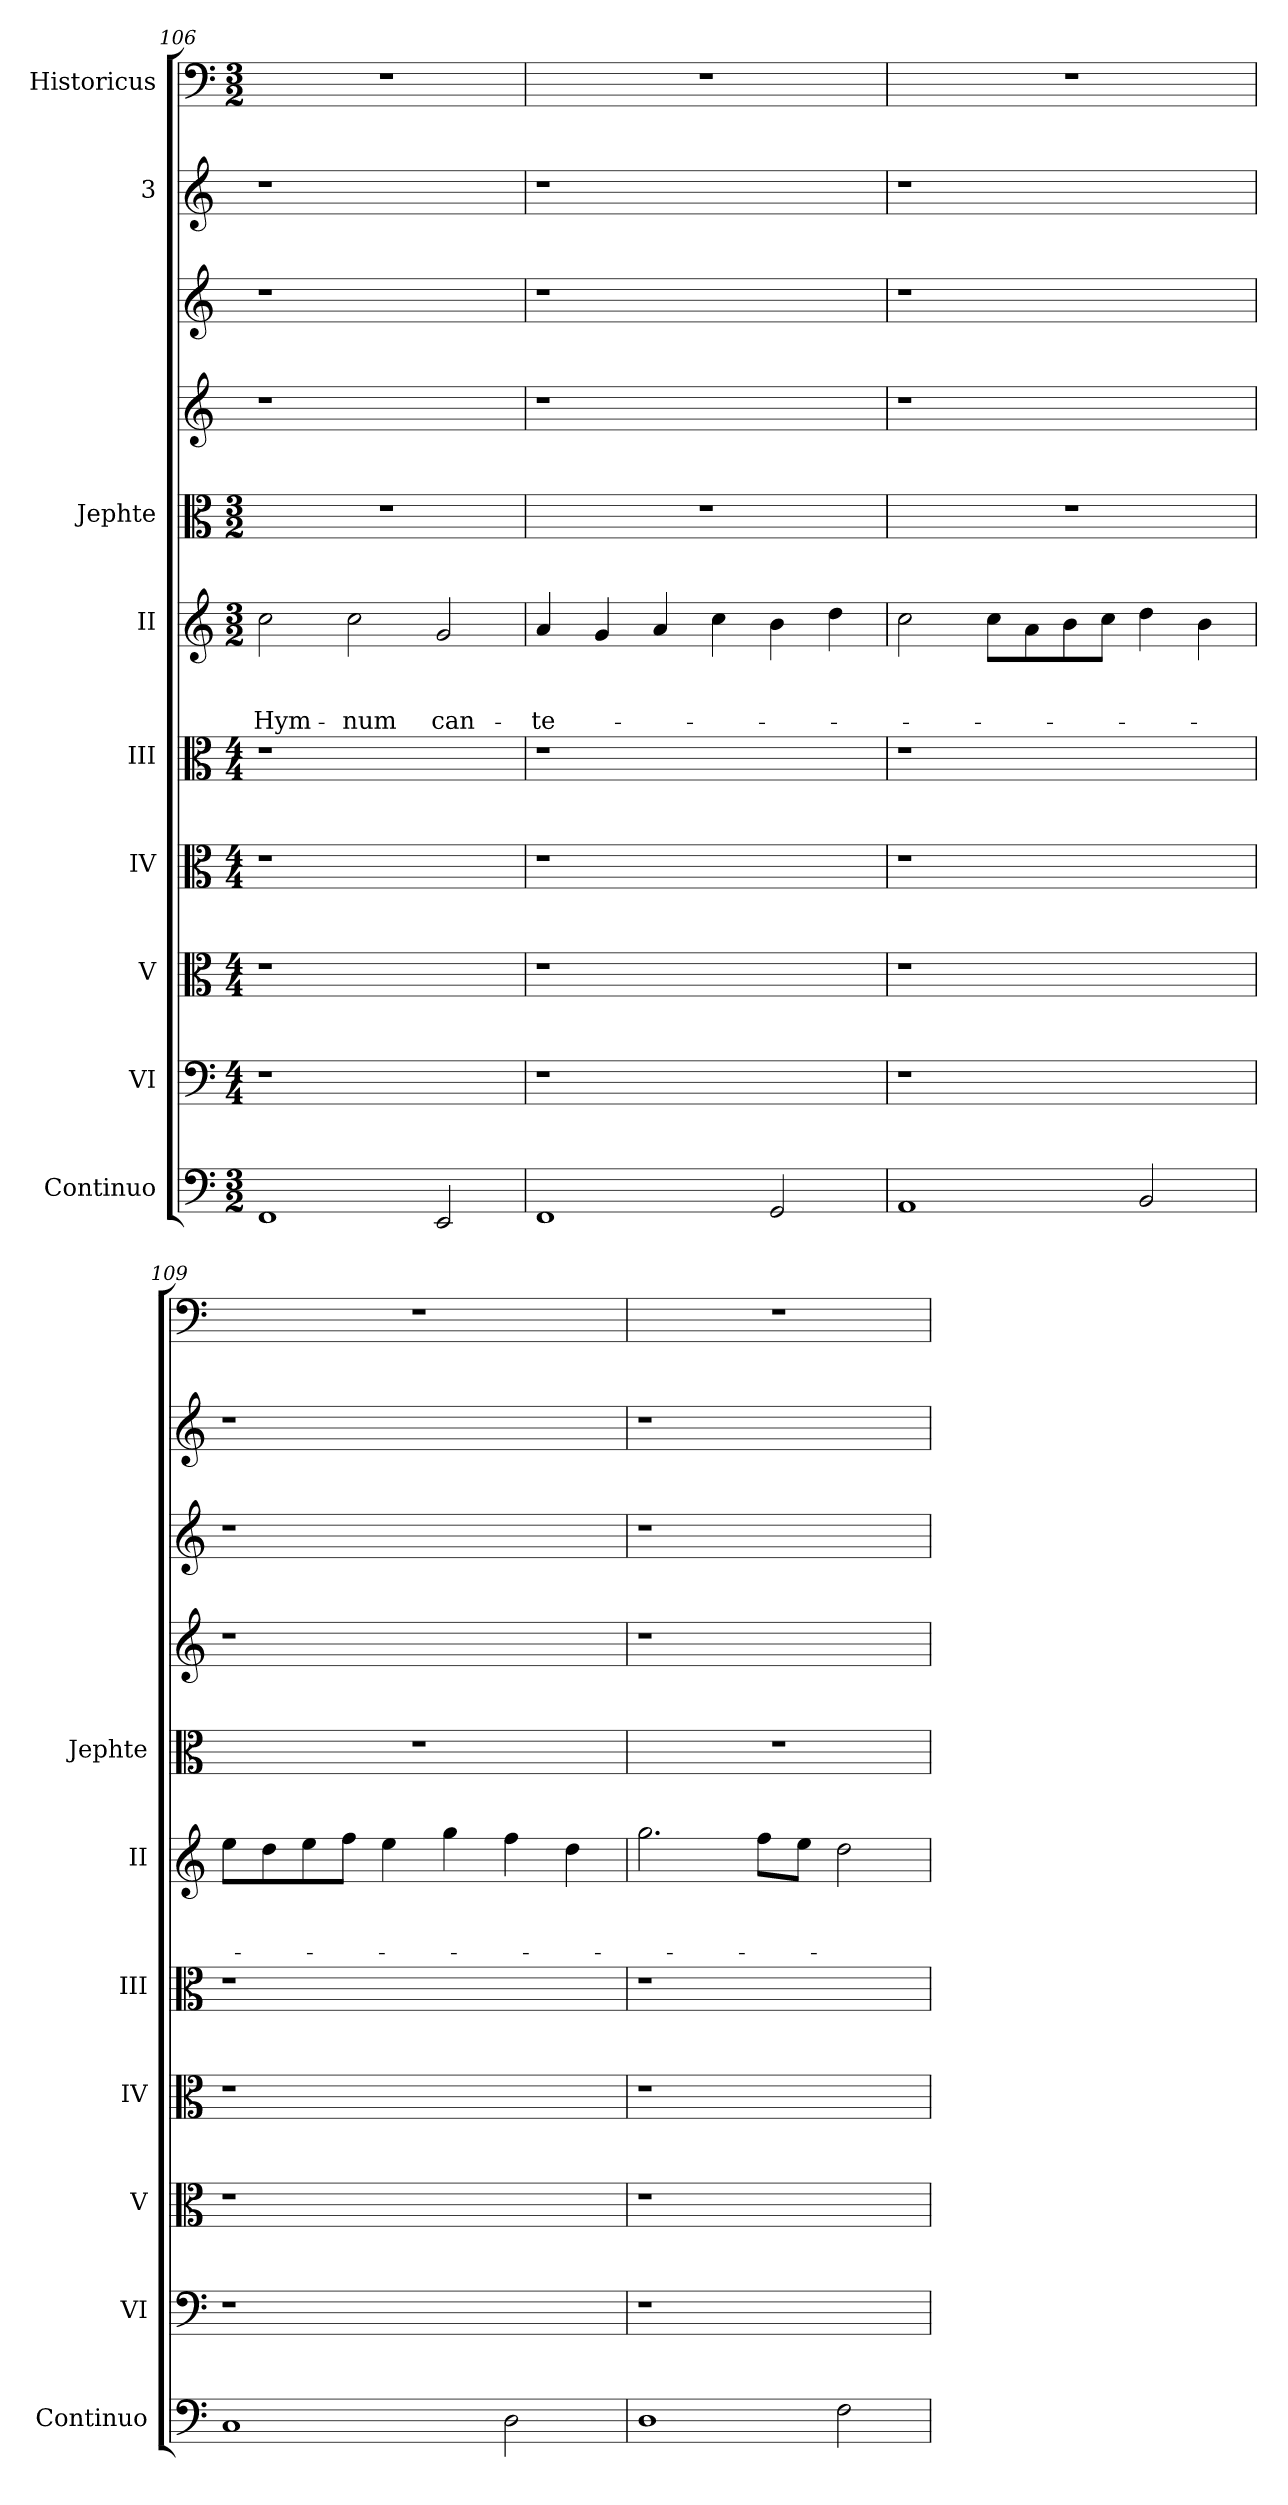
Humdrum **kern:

**kern	**kern	**kern	**kern	**kern	**kern	**text	**text	**text	**kern	**kern	**kern	**kern	**kern
*part11	*part10	*part9	*part8	*part7	*part6	*part6	*part6	*part6	*part5	*part4	*part3	*part2	*part1
*staff11	*staff10	*staff9	*staff8	*staff7	*staff6	*staff6	*staff6	*staff6	*staff5	*staff4	*staff3	*staff2	*staff1
*I"Continuo	*I"VI	*I"V	*I"IV	*I"III	*I"II	*	*	*	*I"Jephte	*	*	*I"3	*I"Historicus
*I'Continuo	*I'VI	*I'V	*I'IV	*I'III	*I'II	*	*	*	*I'Jephte	*	*	*	*
*clefF4	*clefF4	*clefC3	*clefC3	*clefC3	*clefG2	*	*	*	*clefC3	*clefG2	*clefG2	*clefG2	*clefF4
*k[]	*k[]	*k[]	*k[]	*k[]	*k[]	*	*	*	*k[]	*k[]	*k[]	*k[]	*k[]
*C:	*C:	*C:	*C:	*C:	*C:	*	*	*	*C:	*C:	*C:	*C:	*C:
*M3/2	*M4/4	*M4/4	*M4/4	*M4/4	*M3/2	*	*	*	*M3/2	*	*	*	*M3/2
=106	=106	=106	=106	=106	=106	=106	=106	=106	=106	=106	=106	=106	=106
!	!	!	!	!	!	!	!	!LO:LY:b	!	!	!	!	!
1FF	1r	1r	1r	1r	2cc\	.	.	Hym-	1.r	1r	1r	1r	1.r
!	!	!	!	!	!	!	!	!LO:LY:b	!	!	!	!	!
.	.	.	.	.	2cc\	.	.	-num	.	.	.	.	.
!	!	!	!	!	!	!	!	!LO:LY:b	!	!	!	!	!
2EE/	2ryy	2ryy	2ryy	2ryy	2g/	.	.	can-	.	2ryy	2ryy	2ryy	.
=107	=107	=107	=107	=107	=107	=107	=107	=107	=107	=107	=107	=107	=107
!	!	!	!	!	!	!	!	!LO:LY:b	!	!	!	!	!
1FF	1r	1r	1r	1r	4a/	.	.	-te-	1.r	1r	1r	1r	1.r
.	.	.	.	.	4g/	.	.	.	.	.	.	.	.
.	.	.	.	.	4a/	.	.	.	.	.	.	.	.
.	.	.	.	.	4cc\	.	.	.	.	.	.	.	.
2GG/	2ryy	2ryy	2ryy	2ryy	4b\	.	.	.	.	2ryy	2ryy	2ryy	.
.	.	.	.	.	4dd\	.	.	.	.	.	.	.	.
=108	=108	=108	=108	=108	=108	=108	=108	=108	=108	=108	=108	=108	=108
1AA	1r	1r	1r	1r	2cc\	.	.	.	1.r	1r	1r	1r	1.r
.	.	.	.	.	8cc\L	.	.	.	.	.	.	.	.
.	.	.	.	.	8a\	.	.	.	.	.	.	.	.
.	.	.	.	.	8b\	.	.	.	.	.	.	.	.
.	.	.	.	.	8cc\J	.	.	.	.	.	.	.	.
2BB/	2ryy	2ryy	2ryy	2ryy	4dd\	.	.	.	.	2ryy	2ryy	2ryy	.
.	.	.	.	.	4b\	.	.	.	.	.	.	.	.
!!LO:LB:g=z
=109	=109	=109	=109	=109	=109	=109	=109	=109	=109	=109	=109	=109	=109
1C	1r	1r	1r	1r	8ee\L	.	.	.	1.r	1r	1r	1r	1.r
.	.	.	.	.	8dd\	.	.	.	.	.	.	.	.
.	.	.	.	.	8ee\	.	.	.	.	.	.	.	.
.	.	.	.	.	8ff\J	.	.	.	.	.	.	.	.
.	.	.	.	.	4ee\	.	.	.	.	.	.	.	.
.	.	.	.	.	4gg\	.	.	.	.	.	.	.	.
2D\	2ryy	2ryy	2ryy	2ryy	4ff\	.	.	.	.	2ryy	2ryy	2ryy	.
.	.	.	.	.	4dd\	.	.	.	.	.	.	.	.
=110	=110	=110	=110	=110	=110	=110	=110	=110	=110	=110	=110	=110	=110
1D	1r	1r	1r	1r	2.gg\	.	.	.	1.r	1r	1r	1r	1.r
.	.	.	.	.	8ff\L	.	.	.	.	.	.	.	.
.	.	.	.	.	8ee\J	.	.	.	.	.	.	.	.
2F\	2ryy	2ryy	2ryy	2ryy	2dd\	.	.	.	.	2ryy	2ryy	2ryy	.
=	=	=	=	=	=	=	=	=	=	=	=	=	=
*-	*-	*-	*-	*-	*-	*-	*-	*-	*-	*-	*-	*-	*-
